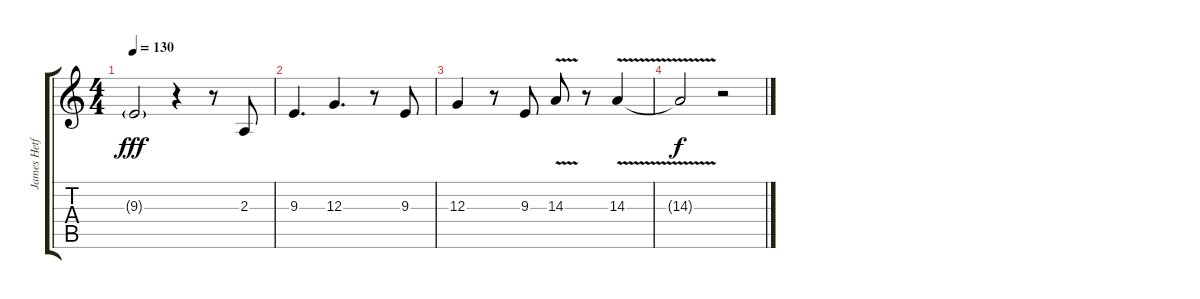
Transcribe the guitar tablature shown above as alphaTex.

\track ("James Hetfield Vocals" "James Hetf") {instrument englishhorn}
\staff {score tabs}
\tuning (E4 B3 G3 D3 A2 E2) {hide}
\ts (4 4)
\tempo 130
\clef g2
\ks c
9.3{g}.2{dy fff} r.4 r.8 2.3.8 |
9.3.4{d} 12.3.4{d} r.8 9.3.8 |
12.3.4 r.8 9.3.8 14.3{v}.8 r.8 14.3{v}.4 |
14.3{t}.2{dy f} r.2
